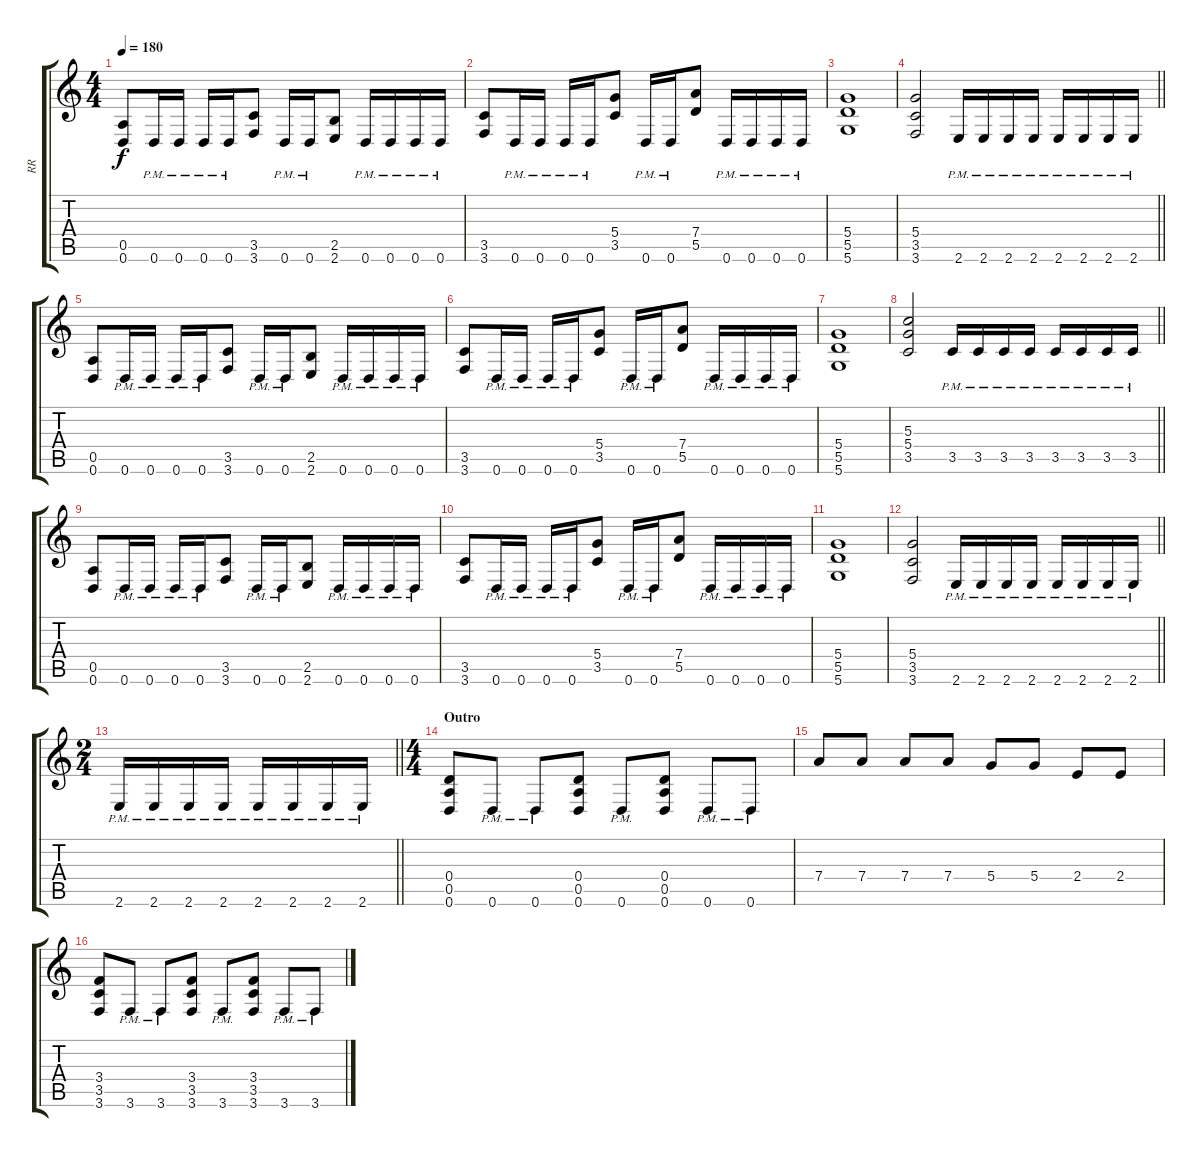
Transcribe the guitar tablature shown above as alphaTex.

\track ("RR" "RR") {instrument overdrivenguitar}
\staff {score tabs}
\tuning (E4 B3 G3 D3 A2 D2) {hide}
\ts (4 4)
\tempo 180
\clef g2
\ks c
(0.5 0.6).8{dy f} 0.6{pm}.16 0.6{pm}.16 0.6{pm}.16 0.6{pm}.16 (3.5 3.6).8 0.6{pm}.16 0.6{pm}.16 (2.5 2.6).8 0.6{pm}.16 0.6{pm}.16 0.6{pm}.16 0.6{pm}.16 |
(3.5 3.6).8 0.6{pm}.16 0.6{pm}.16 0.6{pm}.16 0.6{pm}.16 (5.4 3.5).8 0.6{pm}.16 0.6{pm}.16 (7.4 5.5).8 0.6{pm}.16 0.6{pm}.16 0.6{pm}.16 0.6{pm}.16 |
(5.4 5.5 5.6).1 |
\barLineRight lightlight
(5.4 3.5 3.6).2 2.6{pm}.16 2.6{pm}.16 2.6{pm}.16 2.6{pm}.16 2.6{pm}.16 2.6{pm}.16 2.6{pm}.16 2.6{pm}.16 |
(0.5 0.6).8 0.6{pm}.16 0.6{pm}.16 0.6{pm}.16 0.6{pm}.16 (3.5 3.6).8 0.6{pm}.16 0.6{pm}.16 (2.5 2.6).8 0.6{pm}.16 0.6{pm}.16 0.6{pm}.16 0.6{pm}.16 |
(3.5 3.6).8 0.6{pm}.16 0.6{pm}.16 0.6{pm}.16 0.6{pm}.16 (5.4 3.5).8 0.6{pm}.16 0.6{pm}.16 (7.4 5.5).8 0.6{pm}.16 0.6{pm}.16 0.6{pm}.16 0.6{pm}.16 |
(5.4 5.5 5.6).1 |
\barLineRight lightlight
(5.3 5.4 3.5).2 3.5{pm}.16 3.5{pm}.16 3.5{pm}.16 3.5{pm}.16 3.5{pm}.16 3.5{pm}.16 3.5{pm}.16 3.5{pm}.16 |
(0.5 0.6).8 0.6{pm}.16 0.6{pm}.16 0.6{pm}.16 0.6{pm}.16 (3.5 3.6).8 0.6{pm}.16 0.6{pm}.16 (2.5 2.6).8 0.6{pm}.16 0.6{pm}.16 0.6{pm}.16 0.6{pm}.16 |
(3.5 3.6).8 0.6{pm}.16 0.6{pm}.16 0.6{pm}.16 0.6{pm}.16 (5.4 3.5).8 0.6{pm}.16 0.6{pm}.16 (7.4 5.5).8 0.6{pm}.16 0.6{pm}.16 0.6{pm}.16 0.6{pm}.16 |
(5.4 5.5 5.6).1 |
\barLineRight lightlight
(5.4 3.5 3.6).2 2.6{pm}.16 2.6{pm}.16 2.6{pm}.16 2.6{pm}.16 2.6{pm}.16 2.6{pm}.16 2.6{pm}.16 2.6{pm}.16 |
\ts (2 4)
\barLineRight lightlight
2.6{pm}.16 2.6{pm}.16 2.6{pm}.16 2.6{pm}.16 2.6{pm}.16 2.6{pm}.16 2.6{pm}.16 2.6{pm}.16 |
\ts (4 4)
\section ("" "Outro")
(0.4 0.5 0.6).8 0.6{pm}.8 0.6{pm}.8 (0.4 0.5 0.6).8 0.6{pm}.8 (0.4 0.5 0.6).8 0.6{pm}.8 0.6{pm}.8 |
7.4.8 7.4.8 7.4.8 7.4.8 5.4.8 5.4.8 2.4.8 2.4.8 |
(3.4 3.5 3.6).8 3.6{pm}.8 3.6{pm}.8 (3.4 3.5 3.6).8 3.6{pm}.8 (3.4 3.5 3.6).8 3.6{pm}.8 3.6{pm}.8
